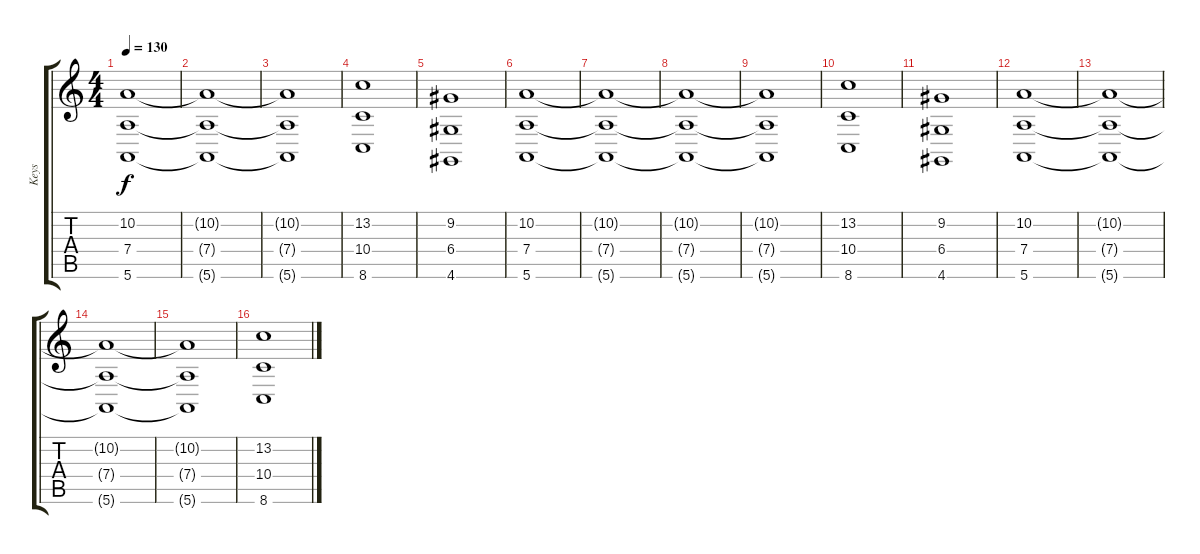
\track ("Keys" "Keys") {instrument stringensemble1}
\staff {score tabs}
\tuning (E4 B3 G3 D3 A2 E2) {hide}
\ts (4 4)
\tempo 130
\clef g2
\ks c
(10.2{t} 7.4{t} 5.6{t}).1{dy f} |
(10.2{t} 7.4{t} 5.6{t}).1 |
(10.2{t} 7.4{t} 5.6{t}).1 |
(13.2 10.4 8.6).1 |
(9.2 6.4 4.6).1 |
(10.2 7.4 5.6).1 |
(10.2{t} 7.4{t} 5.6{t}).1 |
(10.2{t} 7.4{t} 5.6{t}).1 |
(10.2{t} 7.4{t} 5.6{t}).1 |
(13.2 10.4 8.6).1 |
(9.2 6.4 4.6).1 |
(10.2 7.4 5.6).1 |
(10.2{t} 7.4{t} 5.6{t}).1 |
(10.2{t} 7.4{t} 5.6{t}).1 |
(10.2{t} 7.4{t} 5.6{t}).1 |
(13.2 10.4 8.6).1
